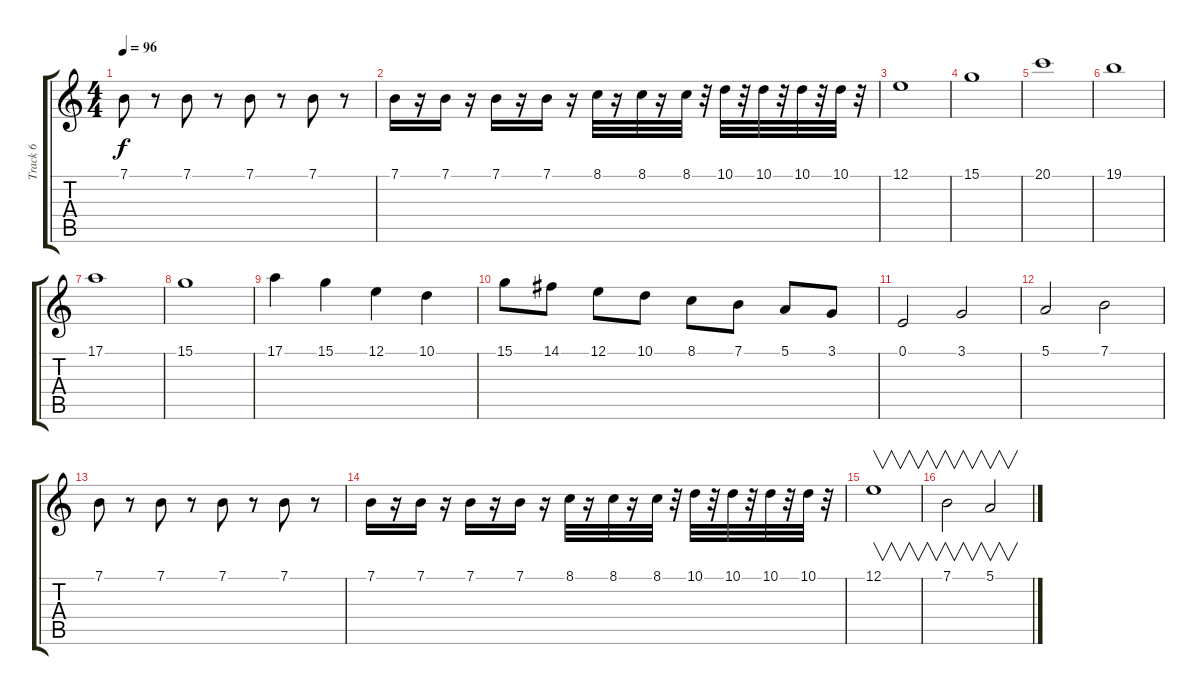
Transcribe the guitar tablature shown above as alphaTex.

\track ("Track 6" "Track 6") {instrument panflute}
\staff {score tabs}
\tuning (E4 B3 G3 D3 A2 E2) {hide}
\ts (4 4)
\tempo 96
\clef g2
\ks c
7.1.8{dy f} r.8 7.1.8 r.8 7.1.8 r.8 7.1.8 r.8 |
7.1.16 r.16 7.1.16 r.16 7.1.16 r.16 7.1.16 r.16 8.1.32 r.16 8.1.32 r.16 8.1.32 r.32 10.1.32 r.32 10.1.32 r.32 10.1.32 r.32 10.1.32 r.32 |
12.1.1 |
15.1.1 |
20.1.1 |
19.1.1 |
17.1.1 |
15.1.1 |
17.1.4 15.1.4 12.1.4 10.1.4 |
15.1.8 14.1.8 12.1.8 10.1.8 8.1.8 7.1.8 5.1.8 3.1.8 |
0.1.2 3.1.2 |
5.1.2 7.1.2 |
7.1.8 r.8 7.1.8 r.8 7.1.8 r.8 7.1.8 r.8 |
7.1.16 r.16 7.1.16 r.16 7.1.16 r.16 7.1.16 r.16 8.1.32 r.16 8.1.32 r.16 8.1.32 r.32 10.1.32 r.32 10.1.32 r.32 10.1.32 r.32 10.1.32 r.32 |
12.1.1{v} |
7.1.2{v} 5.1.2{v}
